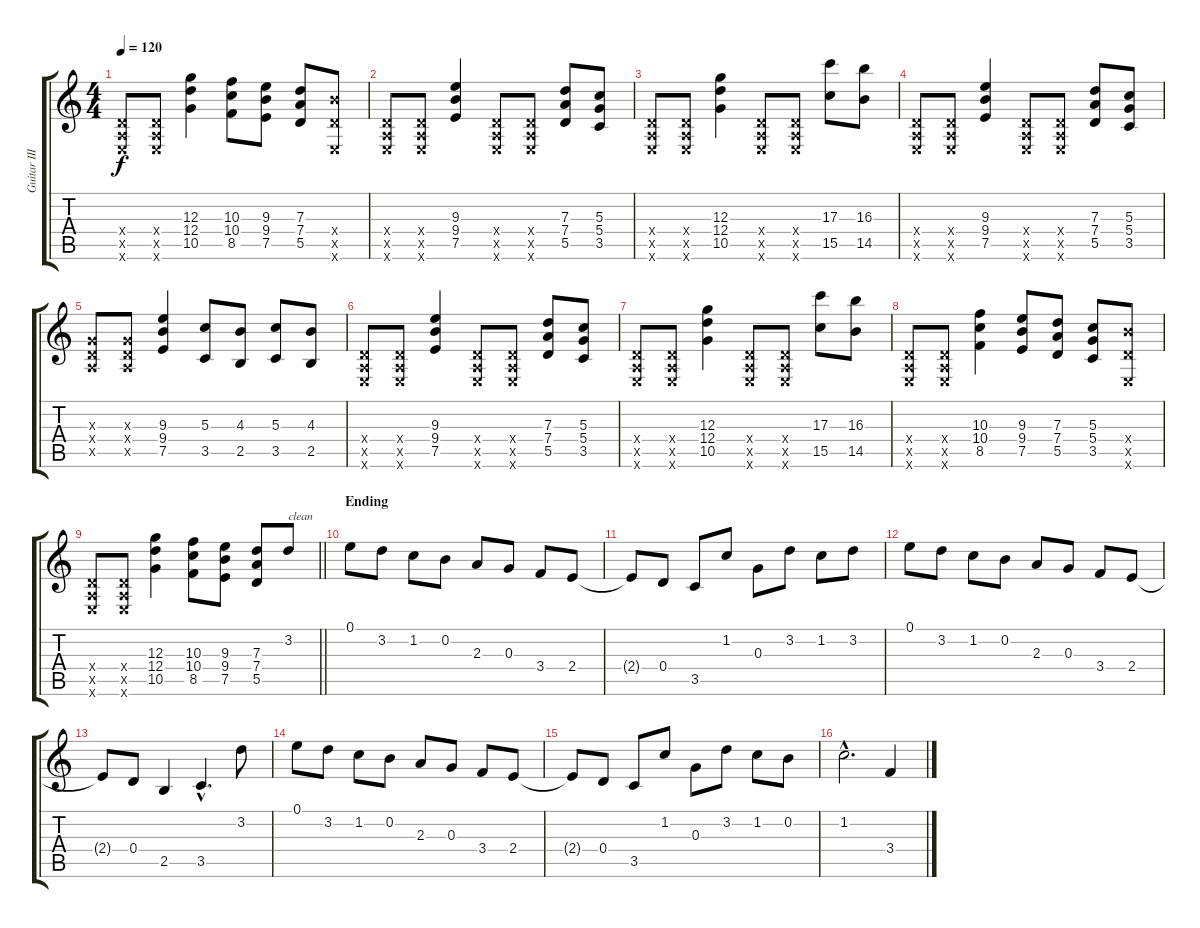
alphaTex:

\track ("Guitar III (Jun)" "Guitar III") {instrument electricguitarjazz}
\staff {score tabs}
\tuning (E4 B3 G3 D3 A2 E2) {hide}
\ts (4 4)
\tempo 120
\clef g2
\ks c
(0.4{x} 0.5{x} 0.6{x}).8{dy f} (0.4{x} 0.5{x} 0.6{x}).8 (12.3 12.4 10.5).4 (10.3 10.4 8.5).8 (9.3 9.4 7.5).8 (7.3 7.4 5.5).8 (0.4{x} 14.5{x} 0.6{x}).8 |
(0.4{x} 0.5{x} 0.6{x}).8 (0.4{x} 0.5{x} 0.6{x}).8 (9.3 9.4 7.5).4 (0.4{x} 0.5{x} 0.6{x}).8 (0.4{x} 0.5{x} 0.6{x}).8 (7.3 7.4 5.5).8 (5.3 5.4 3.5).8 |
(0.4{x} 0.5{x} 0.6{x}).8 (0.4{x} 0.5{x} 0.6{x}).8 (12.3 12.4 10.5).4 (0.4{x} 0.5{x} 0.6{x}).8 (0.4{x} 0.5{x} 0.6{x}).8 (17.3 15.5).8 (16.3 14.5).8 |
(0.4{x} 0.5{x} 0.6{x}).8 (0.4{x} 0.5{x} 0.6{x}).8 (9.3 9.4 7.5).4 (0.4{x} 0.5{x} 0.6{x}).8 (0.4{x} 0.5{x} 0.6{x}).8 (7.3 7.4 5.5).8 (5.3 5.4 3.5).8 |
(0.3{x} 0.4{x} 0.5{x}).8 (0.3{x} 0.4{x} 0.5{x}).8 (9.3 9.4 7.5).4 (5.3 3.5).8 (4.3 2.5).8 (5.3 3.5).8 (4.3 2.5).8 |
(0.4{x} 0.5{x} 0.6{x}).8 (0.4{x} 0.5{x} 0.6{x}).8 (9.3 9.4 7.5).4 (0.4{x} 0.5{x} 0.6{x}).8 (0.4{x} 0.5{x} 0.6{x}).8 (7.3 7.4 5.5).8 (5.3 5.4 3.5).8 |
(0.4{x} 0.5{x} 0.6{x}).8 (0.4{x} 0.5{x} 0.6{x}).8 (12.3 12.4 10.5).4 (0.4{x} 0.5{x} 0.6{x}).8 (0.4{x} 0.5{x} 0.6{x}).8 (17.3 15.5).8 (16.3 14.5).8 |
(0.4{x} 0.5{x} 0.6{x}).8 (0.4{x} 0.5{x} 0.6{x}).8 (10.3 10.4 8.5).4 (9.3 9.4 7.5).8 (7.3 7.4 5.5).8 (5.3 5.4 3.5).8 (0.4{x} 14.5{x} 0.6{x}).8 |
\barLineRight lightlight
(0.4{x} 0.5{x} 0.6{x}).8 (0.4{x} 0.5{x} 0.6{x}).8 (12.3 12.4 10.5).4 (10.3 10.4 8.5).8 (9.3 9.4 7.5).8 (7.3 7.4 5.5).8 3.2.8{txt "clean" instrument electricguitarjazz} |
\section ("" "Ending")
0.1.8 3.2.8 1.2.8 0.2.8 2.3.8 0.3.8 3.4.8 2.4.8 |
2.4{t}.8 0.4.8 3.5.8 1.2.8 0.3.8 3.2.8 1.2.8 3.2.8 |
0.1.8 3.2.8 1.2.8 0.2.8 2.3.8 0.3.8 3.4.8 2.4.8 |
2.4{t}.8 0.4.8 2.5.4 3.5{hac}.4{d} 3.2.8 |
0.1.8 3.2.8 1.2.8 0.2.8 2.3.8 0.3.8 3.4.8 2.4.8 |
2.4{t}.8 0.4.8 3.5.8 1.2.8 0.3.8 3.2.8 1.2.8 0.2.8 |
1.2{hac}.2{d} 3.4.4
